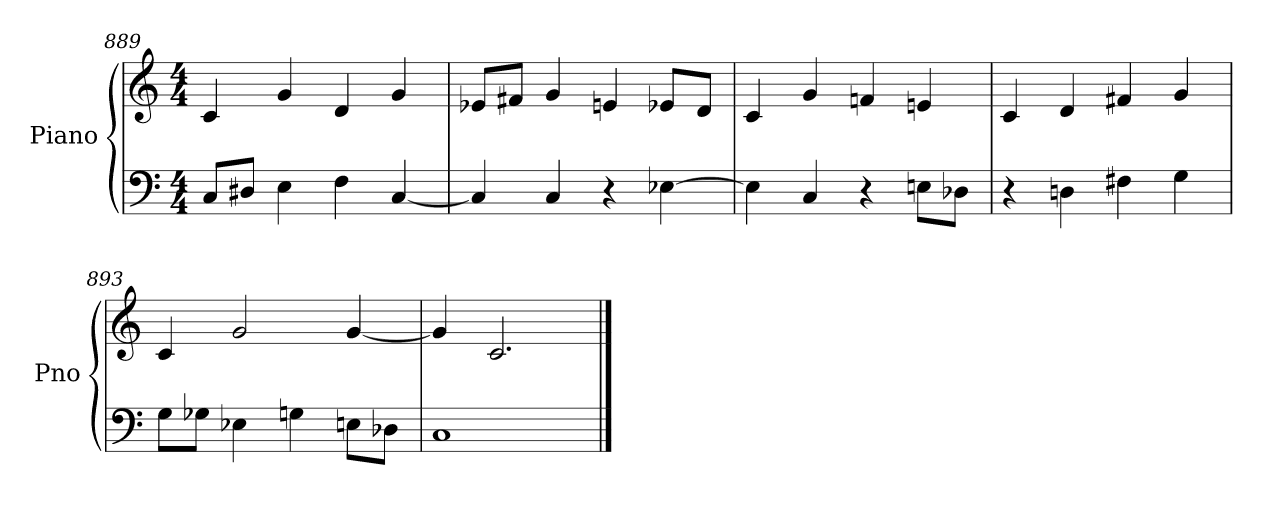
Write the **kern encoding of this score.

**kern	**kern
*part1	*part1
*staff2	*staff1
*I"Piano	*
*I'Pno	*
!!LO:PB:g=z
*clefF4	*clefG2
*k[]	*k[]
*M4/4	*M4/4
=889	=889
8C/L	4c/
8D#X/J	.
4E\	4g/
4F\	4d/
[4C/	4g/
=890	=890
4C/]	8e-X/L
.	8f#X/J
4C/	4g/
4r	4en/
[4E-X\	8e-X/L
.	8d/J
=891	=891
4E-\]	4c/
4C/	4g/
4r	4fn/
8En\L	4en/
8D-X\J	.
=892	=892
4r	4c/
4Dn\	4d/
4F#X\	4f#X/
4G\	4g/
=893	=893
8G\L	4c/
8G-X\J	.
4E-X\	2g/
4Gn\	.
8En\L	[4g/
8D-X\J	.
=894	=894
1C	4g/]
.	2.c/
==	==
*-	*-
